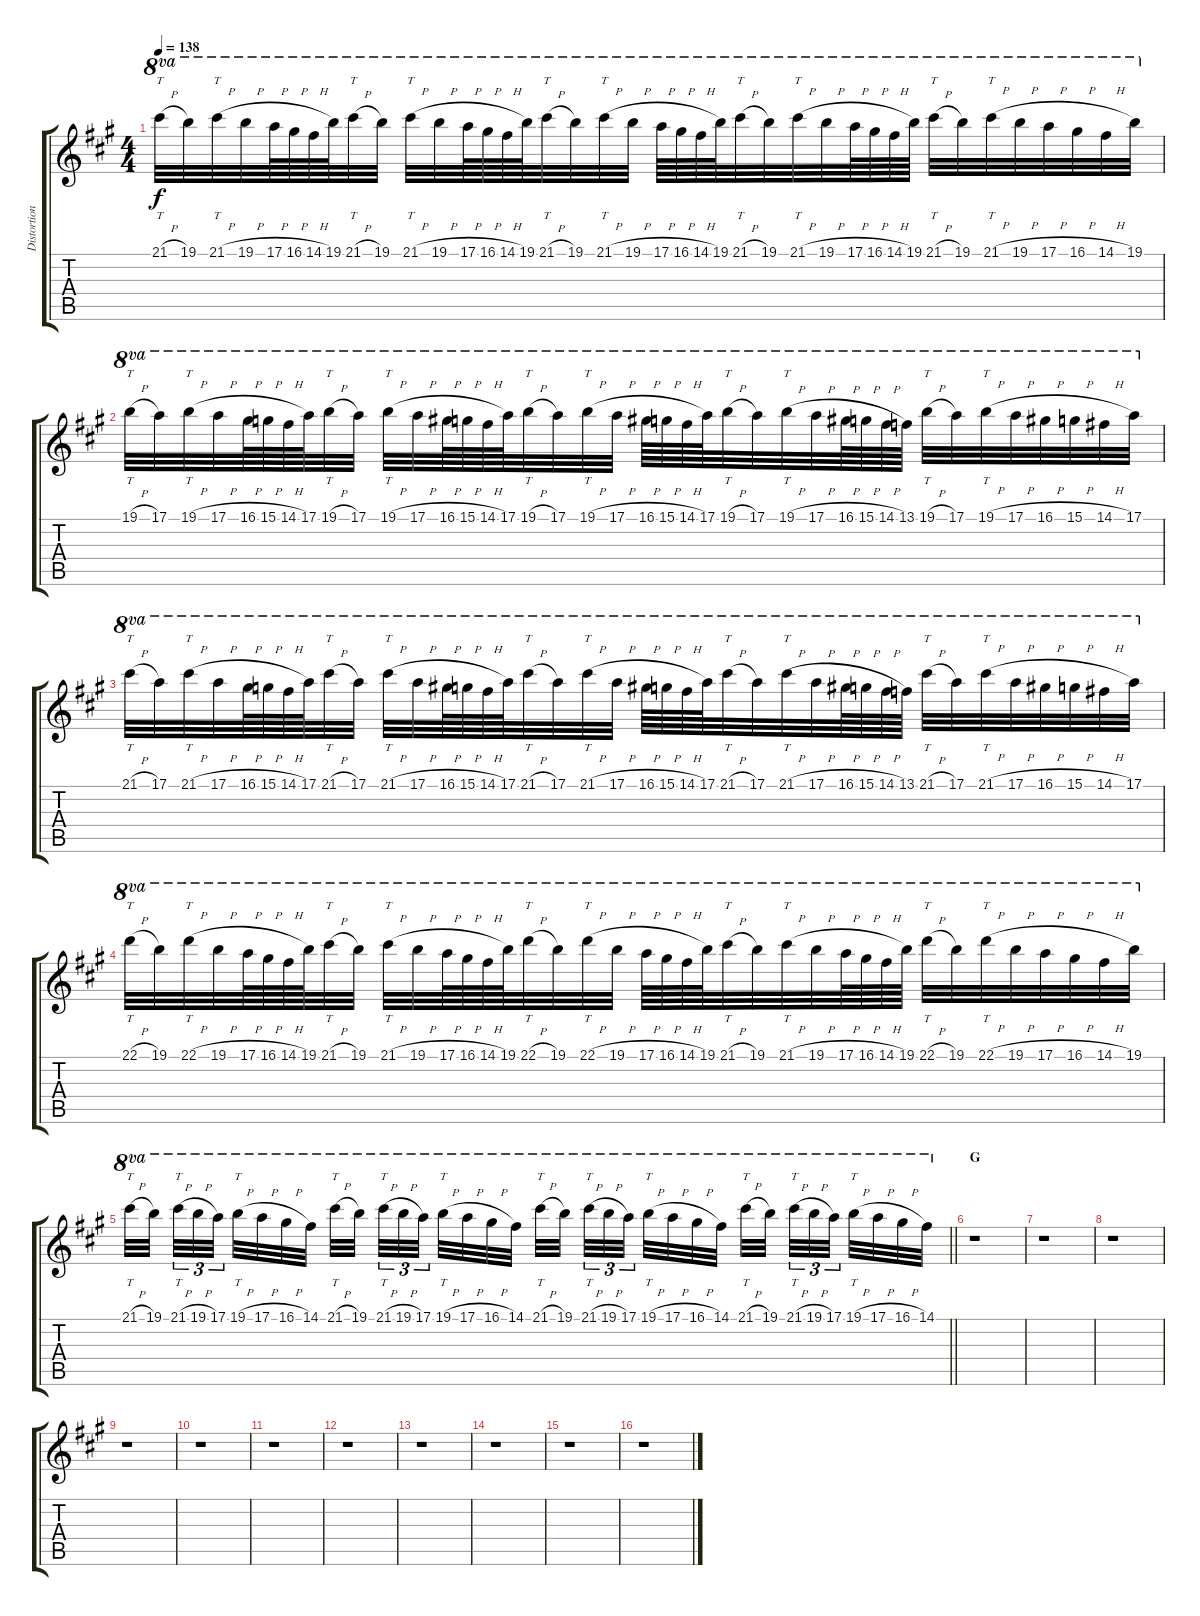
\track ("Distortion 6" "Distortion") {instrument distortionguitar}
\staff {score tabs}
\tuning (E4 B3 G3 D3 A2 E2) {hide}
\ts (4 4)
\tempo 138
\clef g2
\ks a
21.1{h}.32{tt ot 8va dy f} 19.1.32{ot 8va} 21.1{h}.32{tt ot 8va} 19.1{h}.32{ot 8va} 17.1{h}.64{ot 8va} 16.1{h}.64{ot 8va} 14.1{h}.64{ot 8va} 19.1.64{ot 8va} 21.1{h}.32{tt ot 8va} 19.1.32{ot 8va} 21.1{h}.32{tt ot 8va} 19.1{h}.32{ot 8va} 17.1{h}.64{ot 8va} 16.1{h}.64{ot 8va} 14.1{h}.64{ot 8va} 19.1.64{ot 8va} 21.1{h}.32{tt ot 8va} 19.1.32{ot 8va} 21.1{h}.32{tt ot 8va} 19.1{h}.32{ot 8va} 17.1{h}.64{ot 8va} 16.1{h}.64{ot 8va} 14.1{h}.64{ot 8va} 19.1.64{ot 8va} 21.1{h}.32{tt ot 8va} 19.1.32{ot 8va} 21.1{h}.32{tt ot 8va} 19.1{h}.32{ot 8va} 17.1{h}.64{ot 8va} 16.1{h}.64{ot 8va} 14.1{h}.64{ot 8va} 19.1.64{ot 8va} 21.1{h}.32{tt ot 8va} 19.1.32{ot 8va} 21.1{h}.32{tt ot 8va} 19.1{h}.32{ot 8va} 17.1{h}.32{ot 8va} 16.1{h}.32{ot 8va} 14.1{h}.32{ot 8va} 19.1.32{ot 8va} |
19.1{h}.32{tt ot 8va} 17.1.32{ot 8va} 19.1{h}.32{tt ot 8va} 17.1{h}.32{ot 8va} 16.1{h}.64{ot 8va} 15.1{h}.64{ot 8va} 14.1{h}.64{ot 8va} 17.1.64{ot 8va} 19.1{h}.32{tt ot 8va} 17.1.32{ot 8va} 19.1{h}.32{tt ot 8va} 17.1{h}.32{ot 8va} 16.1{h}.64{ot 8va} 15.1{h}.64{ot 8va} 14.1{h}.64{ot 8va} 17.1.64{ot 8va} 19.1{h}.32{tt ot 8va} 17.1.32{ot 8va} 19.1{h}.32{tt ot 8va} 17.1{h}.32{ot 8va} 16.1{h}.64{ot 8va} 15.1{h}.64{ot 8va} 14.1{h}.64{ot 8va} 17.1.64{ot 8va} 19.1{h}.32{tt ot 8va} 17.1.32{ot 8va} 19.1{h}.32{tt ot 8va} 17.1{h}.32{ot 8va} 16.1{h}.64{ot 8va} 15.1{h}.64{ot 8va} 14.1{h}.64{ot 8va} 13.1.64{ot 8va} 19.1{h}.32{tt ot 8va} 17.1.32{ot 8va} 19.1{h}.32{tt ot 8va} 17.1{h}.32{ot 8va} 16.1{h}.32{ot 8va} 15.1{h}.32{ot 8va} 14.1{h}.32{ot 8va} 17.1.32{ot 8va} |
21.1{h}.32{tt ot 8va} 17.1.32{ot 8va} 21.1{h}.32{tt ot 8va} 17.1{h}.32{ot 8va} 16.1{h}.64{ot 8va} 15.1{h}.64{ot 8va} 14.1{h}.64{ot 8va} 17.1.64{ot 8va} 21.1{h}.32{tt ot 8va} 17.1.32{ot 8va} 21.1{h}.32{tt ot 8va} 17.1{h}.32{ot 8va} 16.1{h}.64{ot 8va} 15.1{h}.64{ot 8va} 14.1{h}.64{ot 8va} 17.1.64{ot 8va} 21.1{h}.32{tt ot 8va} 17.1.32{ot 8va} 21.1{h}.32{tt ot 8va} 17.1{h}.32{ot 8va} 16.1{h}.64{ot 8va} 15.1{h}.64{ot 8va} 14.1{h}.64{ot 8va} 17.1.64{ot 8va} 21.1{h}.32{tt ot 8va} 17.1.32{ot 8va} 21.1{h}.32{tt ot 8va} 17.1{h}.32{ot 8va} 16.1{h}.64{ot 8va} 15.1{h}.64{ot 8va} 14.1{h}.64{ot 8va} 13.1.64{ot 8va} 21.1{h}.32{tt ot 8va} 17.1.32{ot 8va} 21.1{h}.32{tt ot 8va} 17.1{h}.32{ot 8va} 16.1{h}.32{ot 8va} 15.1{h}.32{ot 8va} 14.1{h}.32{ot 8va} 17.1.32{ot 8va} |
22.1{h}.32{tt ot 8va} 19.1.32{ot 8va} 22.1{h}.32{tt ot 8va} 19.1{h}.32{ot 8va} 17.1{h}.64{ot 8va} 16.1{h}.64{ot 8va} 14.1{h}.64{ot 8va} 19.1.64{ot 8va} 21.1{h}.32{tt ot 8va} 19.1.32{ot 8va} 21.1{h}.32{tt ot 8va} 19.1{h}.32{ot 8va} 17.1{h}.64{ot 8va} 16.1{h}.64{ot 8va} 14.1{h}.64{ot 8va} 19.1.64{ot 8va} 22.1{h}.32{tt ot 8va} 19.1.32{ot 8va} 22.1{h}.32{tt ot 8va} 19.1{h}.32{ot 8va} 17.1{h}.64{ot 8va} 16.1{h}.64{ot 8va} 14.1{h}.64{ot 8va} 19.1.64{ot 8va} 21.1{h}.32{tt ot 8va} 19.1.32{ot 8va} 21.1{h}.32{tt ot 8va} 19.1{h}.32{ot 8va} 17.1{h}.64{ot 8va} 16.1{h}.64{ot 8va} 14.1{h}.64{ot 8va} 19.1.64{ot 8va} 22.1{h}.32{tt ot 8va} 19.1.32{ot 8va} 22.1{h}.32{tt ot 8va} 19.1{h}.32{ot 8va} 17.1{h}.32{ot 8va} 16.1{h}.32{ot 8va} 14.1{h}.32{ot 8va} 19.1.32{ot 8va} |
\barLineRight lightlight
21.1{h}.32{tt ot 8va} 19.1.32{ot 8va beam splitsecondary} 21.1{h}.32{tt tu (3 2) ot 8va} 19.1{h}.32{tu (3 2) ot 8va} 17.1.32{tu (3 2) ot 8va beam splitsecondary} 19.1{h}.32{tt ot 8va} 17.1{h}.32{ot 8va} 16.1{h}.32{ot 8va} 14.1.32{ot 8va} 21.1{h}.32{tt ot 8va} 19.1.32{ot 8va beam splitsecondary} 21.1{h}.32{tt tu (3 2) ot 8va} 19.1{h}.32{tu (3 2) ot 8va} 17.1.32{tu (3 2) ot 8va beam splitsecondary} 19.1{h}.32{tt ot 8va} 17.1{h}.32{ot 8va} 16.1{h}.32{ot 8va} 14.1.32{ot 8va} 21.1{h}.32{tt ot 8va} 19.1.32{ot 8va beam splitsecondary} 21.1{h}.32{tt tu (3 2) ot 8va} 19.1{h}.32{tu (3 2) ot 8va} 17.1.32{tu (3 2) ot 8va beam splitsecondary} 19.1{h}.32{tt ot 8va} 17.1{h}.32{ot 8va} 16.1{h}.32{ot 8va} 14.1.32{ot 8va} 21.1{h}.32{tt ot 8va} 19.1.32{ot 8va beam splitsecondary} 21.1{h}.32{tt tu (3 2) ot 8va} 19.1{h}.32{tu (3 2) ot 8va} 17.1.32{tu (3 2) ot 8va beam splitsecondary} 19.1{h}.32{tt ot 8va} 17.1{h}.32{ot 8va} 16.1{h}.32{ot 8va} 14.1.32{ot 8va} |
\section ("" "G")
r.1 |
r.1 |
r.1 |
r.1 |
r.1 |
r.1 |
r.1 |
r.1 |
r.1 |
r.1 |
r.1
